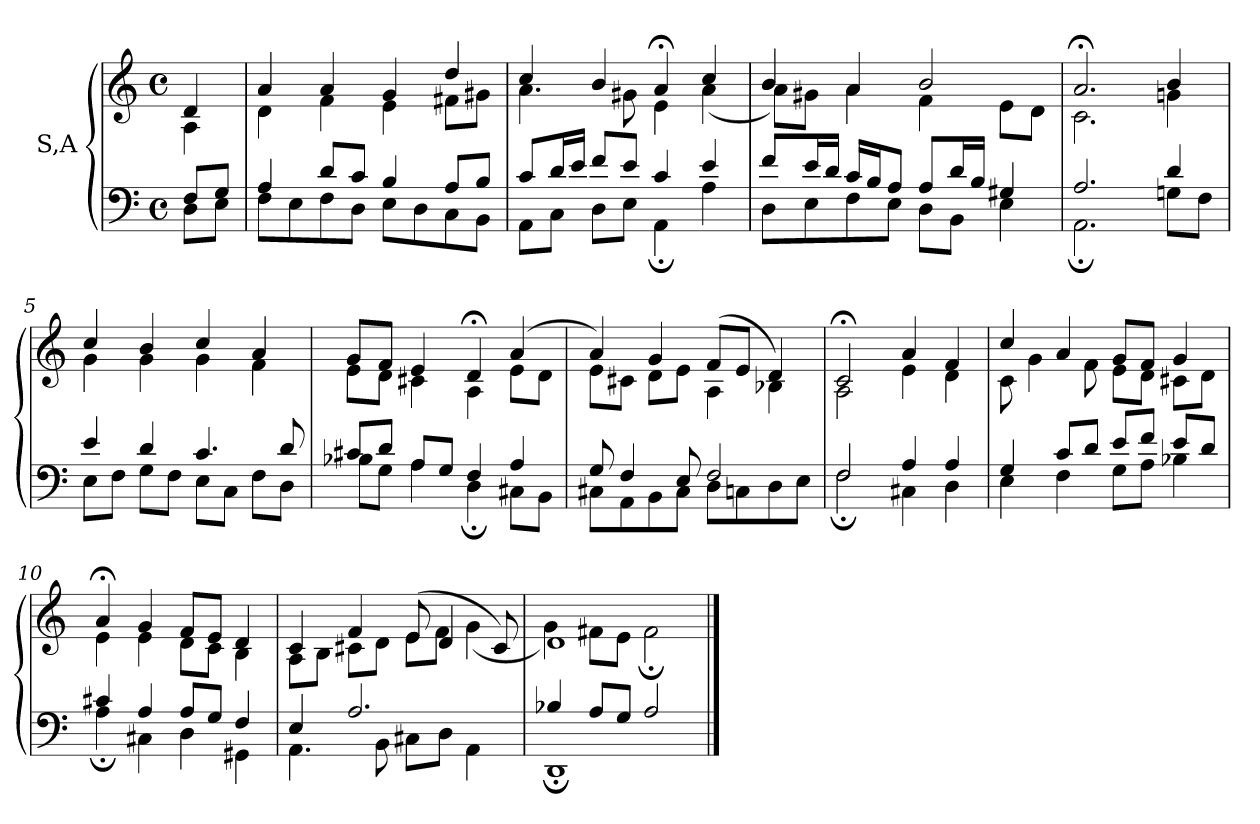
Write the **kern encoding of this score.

**kern	**kern
*part1	*part1
*staff2	*staff1
*I"S,A	*
!!LO:PB:g=z
*clefF4	*clefG2
*k[]	*k[]
*M4/4	*M4/4
*met(c)	*met(c)
=	=
*^	*^
8FL	8DL	4d	4A
8GJ	8EJ	.	.
=1	=1	=1	=1
4A	8FL	4a	4d
.	8E	.	.
8dL	8F	4a	4f
8cJ	8DJ	.	.
4B	8EL	4g	4e
.	8D	.	.
8AL	8C	4dd	8f#XL
8BJ	8BBJ	.	8g#XJ
=2	=2	=2	=2
8cL	8AAL	4cc	4.a
16dL	8CJ	.	.
16eJJ	.	.	.
8fL	8DL	4b	.
8eJ	8EJ	.	8g#X
4c	4AA;	4a;<	4e
4e	4A	4cc	(<4a
=3	=3	=3	=3
8fL	8DL	4b	8aL)
16eL	8E	.	8g#XJ
16dJJ	.	.	.
16cLL	8F	4a	4a
16BJ	.	.	.
8AJ	8EJ	.	.
8AL	8DL	2b	4f
16dL	8BBJ	.	.
16BJJ	.	.	.
4G#X	4E	.	8eL
.	.	.	8dJ
=4	=4	=4	=4
2.A	2.AA;	2.a;<	2.c
4d	8GnL	4b	4gn
.	8FJ	.	.
!!LO:LB:g=z	!!
=5	=5	=5	=5
4e	8EL	4cc	4g
.	8FJ	.	.
4d	8GL	4b	4g
.	8FJ	.	.
4.c	8EL	4cc	4g
.	8CJ	.	.
.	8FL	4a	4f
8d	8DJ	.	.
=6	=6	=6	=6
8c#XL	8B-XL	8gL	8eL
8dJ	8GJ	8fJ	8dJ
8AL	4A	4e	4c#X
8GJ	.	.	.
4F	4D;	4d;<	4A
4A	8C#XL	(>4a	8eL
.	8BBJ	.	8dJ
=7	=7	=7	=7
8G	8C#XL	4a)	8eL
4F	8AA	.	8c#XJ
.	8BB	4g	8dL
8E	8C#J	.	8eJ
2F	8DL	(>8fL	4A
.	8Cn	8eJ	.
.	8D	4d)	4B-X
.	8EJ	.	.
=8	=8	=8	=8
2F	2F;	2c;<	2A
4A	4C#X	4a	4e
4A	4D	4f	4d
!!LO:LB:g=z	!!
=9	=9	=9	=9
4G	4E	4cc	8c
.	.	.	4g
8cL	4F	4a	.
8dJ	.	.	8f
8eL	8GL	8gL	8eL
8fJ	8AJ	8fJ	8dJ
8eL	4B-X	4g	8c#XL
8dJ	.	.	8dJ
=10	=10	=10	=10
4c#X	4A;	4a;<	4e
4A	4C#X	4g	4e
8AL	4D	8fL	8dL
8GJ	.	8eJ	8cJ
4F	4GG#X	4d	4B
=11	=11	=11	=11
4E	4.AA	4c	8AL
.	.	.	8BJ
2.A	.	4f	8c#XL
.	8BB	.	8dJ
.	8C#XL	(>8e	8eL
.	8DJ	4d	8fJ
.	4AA	.	(<4g
.	.	8c#)	.
=12	=12	=12	=12
4B-X	1DD;	1d	4g)
8AL	.	.	8f#XL
8GJ	.	.	8eJ
2A	.	.	2f#;
*v	*v	*	*
*	*v	*v
==	==
*-	*-
